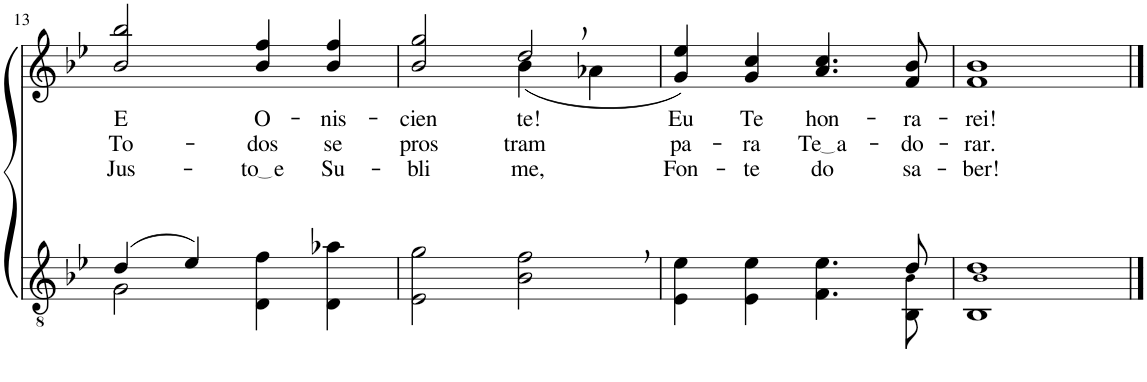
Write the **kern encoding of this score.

**kern	**kern	**text	**text	**text
*part2	*part1	*part1	*part1	*part1
*staff2	*staff1	*staff1	*staff1	*staff1
*I"Parte III e IV	*I"Parte I e II	*	*	*
!!LO:PB:g=z
*clefGv2	*clefG2	*	*	*
*Trd4c7	*Trd4c7	*	*	*
*k[b-e-]	*k[b-e-]	*	*	*
*M4/4	*M4/4	*	*	*
=13	=13	=13	=13	=13
*^	*	*	*	*
!	!	!	!LO:LY:b	!LO:LY:b	!LO:LY:b
(4d/	2G\	2b-/ 2bb-/	E	To-	Jus-
4e-/)	.	.	.	.	.
!	!	!	!LO:LY:b	!LO:LY:b	!LO:LY:b
2ryy	4D\ 4f\	4b-/ 4ff/	O-	-dos	to e
!	!	!	!LO:LY:b	!LO:LY:b	!LO:LY:b
.	4D\ 4a-X\	4b-/ 4ff/	-nis-	se	Su-
=14	=14	=14	=14	=14	=14
!	!	!	!LO:LY:b	!LO:LY:b	!LO:LY:b
*v	*v	*^	*	*	*
2E-\ 2g\	2b-/ 2gg/	2ryy	-cien-	pros-	-bli-
!	!	!	!LO:LY:b	!LO:LY:b	!LO:LY:b
2B-\, 2f\,	2dd,/	(4b-\	-te!	-tram	-me,
.	.	4a-X\	.	.	.
=15	=15	=15	=15	=15	=15
*^	*	*	*	*	*
!	!	!	!	!LO:LY:b	!LO:LY:b	!LO:LY:b
*	*	*v	*v	*	*	*
2..ryy	4E-\ 4e-\	4g/ 4ee-/)	Eu	pa-	Fon-
!	!	!	!LO:LY:b	!LO:LY:b	!LO:LY:b
.	4E-\ 4e-\	4g/ 4cc/	Te	-ra	-te
!	!	!	!LO:LY:b	!LO:LY:b	!LO:LY:b
.	4.F\ 4.e-\	4.a/ 4.cc/	hon-	Te a	do
!	!	!	!LO:LY:b	!LO:LY:b	!LO:LY:b
8d/	8BB-\ 8B-!\	8f/ 8b-/	-ra-	-do-	sa-
=16	=16	=16	=16	=16	=16
!	!	!	!LO:LY:b	!LO:LY:b	!LO:LY:b
*v	*v	*	*	*	*
1BB- 1B-! 1d	1f 1b-	-rei!	-rar.	-ber!
==	==	==	==	==
*-	*-	*-	*-	*-
